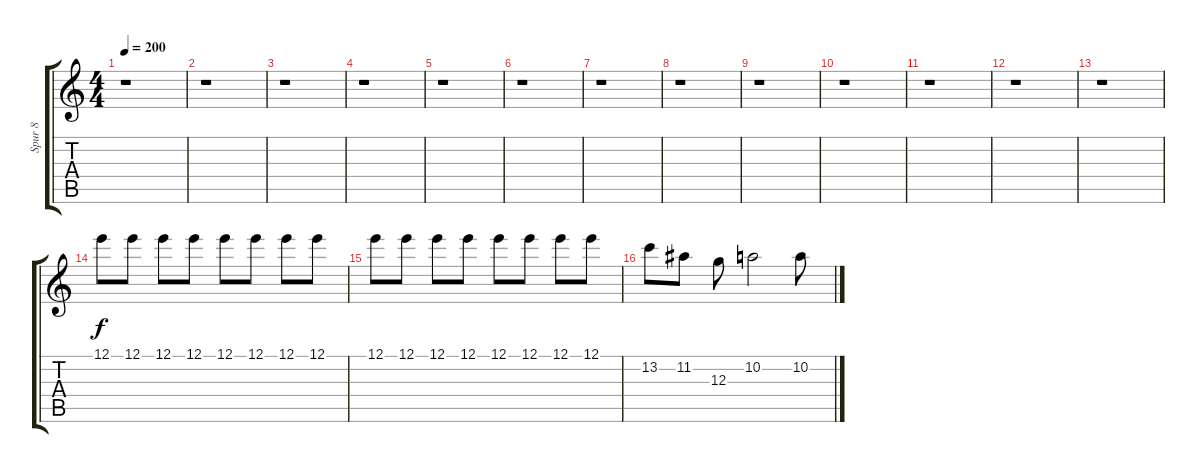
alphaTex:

\track ("Spur 8" "Spur 8") {instrument distortionguitar}
\staff {score tabs}
\tuning (E4 B3 G3 D3 A2 E2) {hide}
\ts (4 4)
\tempo 200
\clef g2
\ks c
r.1{dy f} |
r.1 |
r.1 |
r.1 |
r.1 |
r.1 |
r.1 |
r.1 |
r.1 |
r.1 |
r.1 |
r.1 |
r.1 |
12.1.8 12.1.8 12.1.8 12.1.8 12.1.8 12.1.8 12.1.8 12.1.8 |
12.1.8 12.1.8 12.1.8 12.1.8 12.1.8 12.1.8 12.1.8 12.1.8 |
13.2.8 11.2.8 12.3.8 10.2.2 10.2.8
